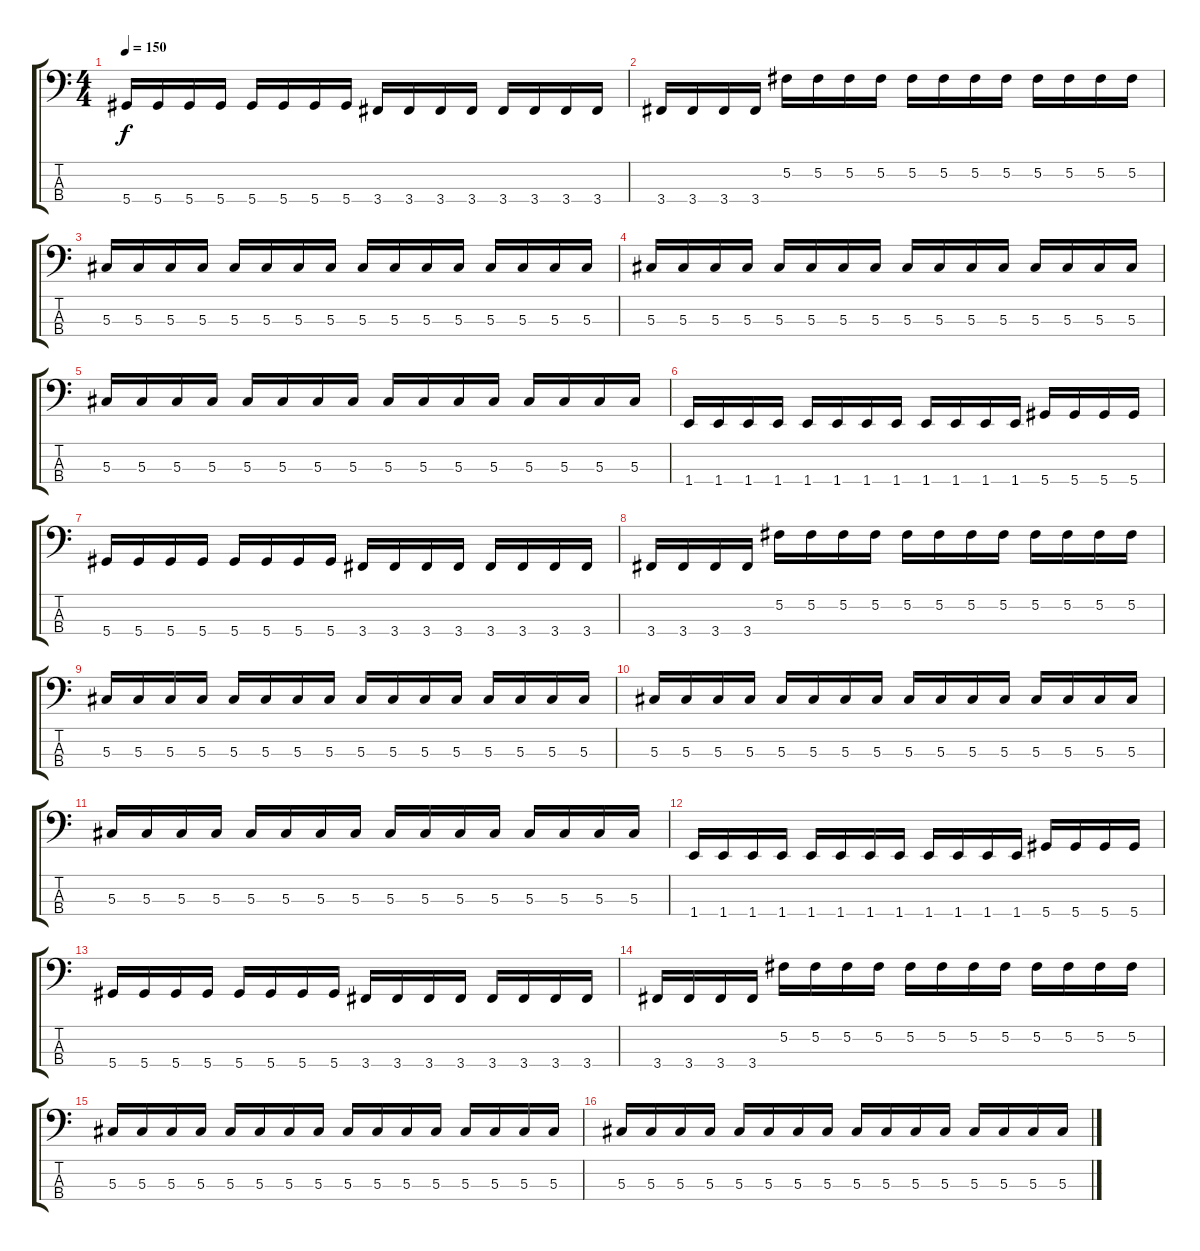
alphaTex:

\track "" {instrument electricbasspick}
\staff {score tabs}
\tuning (Gb2 Db2 Ab1 Eb1) {hide}
\ts (4 4)
\tempo 150
\clef f4
\ks c
5.4.16{dy f} 5.4.16 5.4.16 5.4.16 5.4.16 5.4.16 5.4.16 5.4.16 3.4.16 3.4.16 3.4.16 3.4.16 3.4.16 3.4.16 3.4.16 3.4.16 |
3.4.16 3.4.16 3.4.16 3.4.16 5.2.16 5.2.16 5.2.16 5.2.16 5.2.16 5.2.16 5.2.16 5.2.16 5.2.16 5.2.16 5.2.16 5.2.16 |
5.3.16 5.3.16 5.3.16 5.3.16 5.3.16 5.3.16 5.3.16 5.3.16 5.3.16 5.3.16 5.3.16 5.3.16 5.3.16 5.3.16 5.3.16 5.3.16 |
5.3.16 5.3.16 5.3.16 5.3.16 5.3.16 5.3.16 5.3.16 5.3.16 5.3.16 5.3.16 5.3.16 5.3.16 5.3.16 5.3.16 5.3.16 5.3.16 |
5.3.16 5.3.16 5.3.16 5.3.16 5.3.16 5.3.16 5.3.16 5.3.16 5.3.16 5.3.16 5.3.16 5.3.16 5.3.16 5.3.16 5.3.16 5.3.16 |
1.4.16 1.4.16 1.4.16 1.4.16 1.4.16 1.4.16 1.4.16 1.4.16 1.4.16 1.4.16 1.4.16 1.4.16 5.4.16 5.4.16 5.4.16 5.4.16 |
5.4.16 5.4.16 5.4.16 5.4.16 5.4.16 5.4.16 5.4.16 5.4.16 3.4.16 3.4.16 3.4.16 3.4.16 3.4.16 3.4.16 3.4.16 3.4.16 |
3.4.16 3.4.16 3.4.16 3.4.16 5.2.16 5.2.16 5.2.16 5.2.16 5.2.16 5.2.16 5.2.16 5.2.16 5.2.16 5.2.16 5.2.16 5.2.16 |
5.3.16 5.3.16 5.3.16 5.3.16 5.3.16 5.3.16 5.3.16 5.3.16 5.3.16 5.3.16 5.3.16 5.3.16 5.3.16 5.3.16 5.3.16 5.3.16 |
5.3.16 5.3.16 5.3.16 5.3.16 5.3.16 5.3.16 5.3.16 5.3.16 5.3.16 5.3.16 5.3.16 5.3.16 5.3.16 5.3.16 5.3.16 5.3.16 |
5.3.16 5.3.16 5.3.16 5.3.16 5.3.16 5.3.16 5.3.16 5.3.16 5.3.16 5.3.16 5.3.16 5.3.16 5.3.16 5.3.16 5.3.16 5.3.16 |
1.4.16 1.4.16 1.4.16 1.4.16 1.4.16 1.4.16 1.4.16 1.4.16 1.4.16 1.4.16 1.4.16 1.4.16 5.4.16 5.4.16 5.4.16 5.4.16 |
5.4.16 5.4.16 5.4.16 5.4.16 5.4.16 5.4.16 5.4.16 5.4.16 3.4.16 3.4.16 3.4.16 3.4.16 3.4.16 3.4.16 3.4.16 3.4.16 |
3.4.16 3.4.16 3.4.16 3.4.16 5.2.16 5.2.16 5.2.16 5.2.16 5.2.16 5.2.16 5.2.16 5.2.16 5.2.16 5.2.16 5.2.16 5.2.16 |
5.3.16 5.3.16 5.3.16 5.3.16 5.3.16 5.3.16 5.3.16 5.3.16 5.3.16 5.3.16 5.3.16 5.3.16 5.3.16 5.3.16 5.3.16 5.3.16 |
5.3.16 5.3.16 5.3.16 5.3.16 5.3.16 5.3.16 5.3.16 5.3.16 5.3.16 5.3.16 5.3.16 5.3.16 5.3.16 5.3.16 5.3.16 5.3.16
